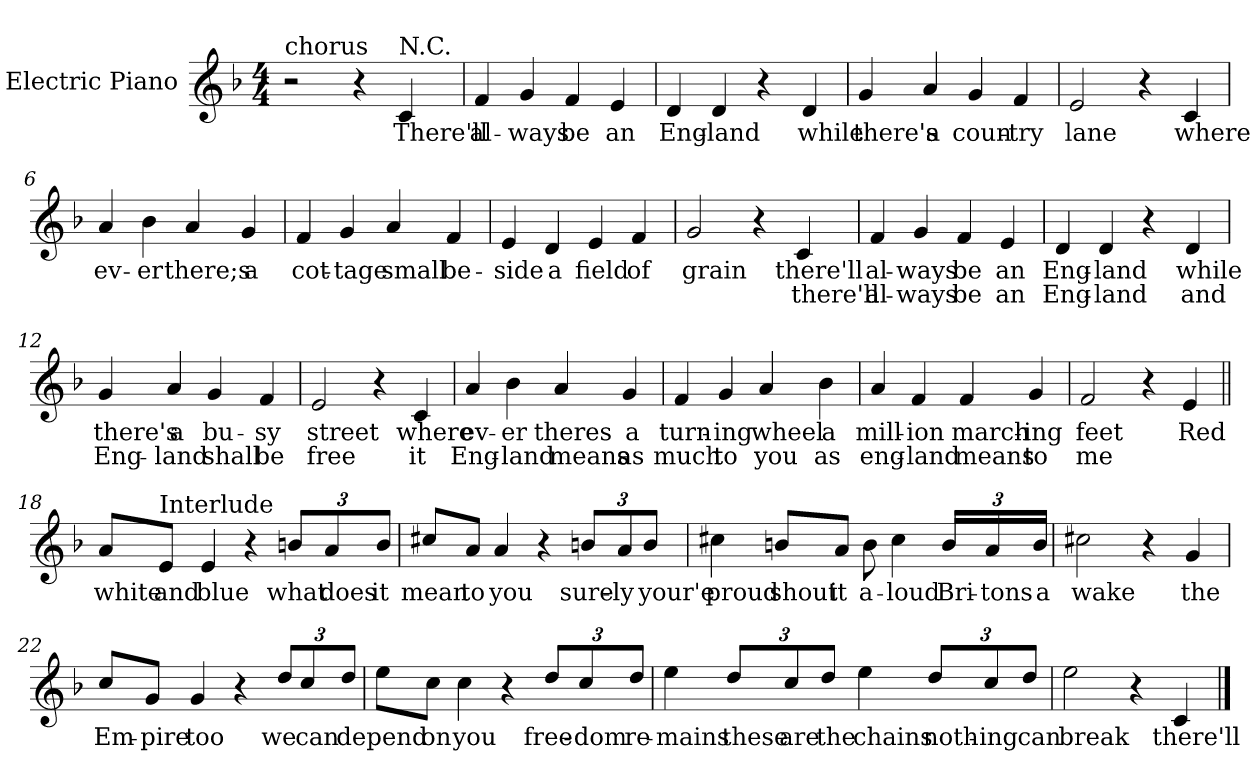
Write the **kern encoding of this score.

**kern	**text	**text
*part1	*part1	*part1
*staff1	*staff1	*staff1
*I"Electric Piano	*	*
*I'E.Pno	*	*
*clefG2	*	*
*k[b-]	*	*
*F:	*	*
*M4/4	*	*
=1	=1	=1
!LO:TX:a:t=chorus	!	!
2r	.	.
4r	.	.
!LO:TX:a:t=N.C.	!	!
4c/	There'll	.
=2	=2	=2
4f/	al-	.
4g/	-ways	.
4f/	be	.
4e/	an	.
=3	=3	=3
4d/	Eng-	.
4d/	-land	.
4r	.	.
4d/	while	.
=4	=4	=4
4g/	there's	.
4a/	a	.
4g/	coun-	.
4f/	-try	.
=5	=5	=5
2e/	lane	.
4r	.	.
4c/	where	.
!!LO:LB:g=z
=6	=6	=6
4a/	ev-	.
4b-\	-er	.
4a/	there;s	.
4g/	a	.
=7	=7	=7
4f/	cot-	.
4g/	-tage	.
4a/	small	.
4f/	be-	.
=8	=8	=8
4e/	-side	.
4d/	a	.
4e/	field	.
4f/	of	.
=9	=9	=9
2g/	grain	.
4r	.	.
4c/	there'll	there'll
!!LO:LB:g=z
=10	=10	=10
4f/	al-	al-
4g/	-ways	-ways
4f/	be	be
4e/	an	an
=11	=11	=11
4d/	Eng-	Eng-
4d/	-land	-land
4r	.	.
4d/	while	and
=12	=12	=12
4g/	there's	Eng-
4a/	a	-land
4g/	bu-	shall
4f/	-sy	be
=13	=13	=13
2e/	street	free
4r	.	.
4c/	where	it
!!LO:LB:g=z
=14	=14	=14
4a/	ev-	Eng-
4b-\	-er	-land
4a/	theres	means
4g/	a	as
=15	=15	=15
4f/	turn-	much
4g/	-ing	to
4a/	wheel	you
4b-\	a	as
=16	=16	=16
4a/	mill-	eng-
4f/	-ion	-land
4f/	march-	means
4g/	-ing	to
=17	=17	=17
2f/	feet	me
4r	.	.
4e/	Red	.
!!LO:LB:g=z
=18||	=18||	=18||
8a/L	white	.
!LO:TX:a:t=Interlude	!	!
8e/J	and	.
4e/	blue	.
4r	.	.
*Xbrackettup	*	*
12bn/L	what	.
12a/	does	.
12b/J	it	.
=19	=19	=19
8cc#X/L	mean	.
8a/J	to	.
4a/	you	.
4r	.	.
12bn/L	sure-	.
12a/	-ly	.
12b/J	your'e	.
=20	=20	=20
4cc#X\	proud	.
8bn/L	shout	.
8a/J	it	.
8b\	a-	.
4cc#\	-loud	.
24b/LL	Bri-	.
24a/	-tons	.
24b/JJ	a	.
=21	=21	=21
2cc#X\	wake	.
4r	.	.
4g/	the	.
!!LO:LB:g=z
=22	=22	=22
8cc/L	Em-	.
8g/J	-pire	.
4g/	too	.
4r	.	.
12dd/L	we	.
12cc/	can	.
12dd/J	-de	.
=23	=23	=23
8ee\L	pend	.
8cc\J	on	.
4cc\	you	.
4r	.	.
12dd/L	free-	.
12cc/	-dom	.
12dd/J	re-	.
=24	=24	=24
4ee\	-mains	.
12dd/L	these	.
12cc/	are	.
12dd/J	the	.
4ee\	chains	.
12dd/L	noth-	.
12cc/	-ing	.
12dd/J	can	.
=25	=25	=25
2ee\	break	.
4r	.	.
4c/	there'll	.
==	==	==
*-	*-	*-
